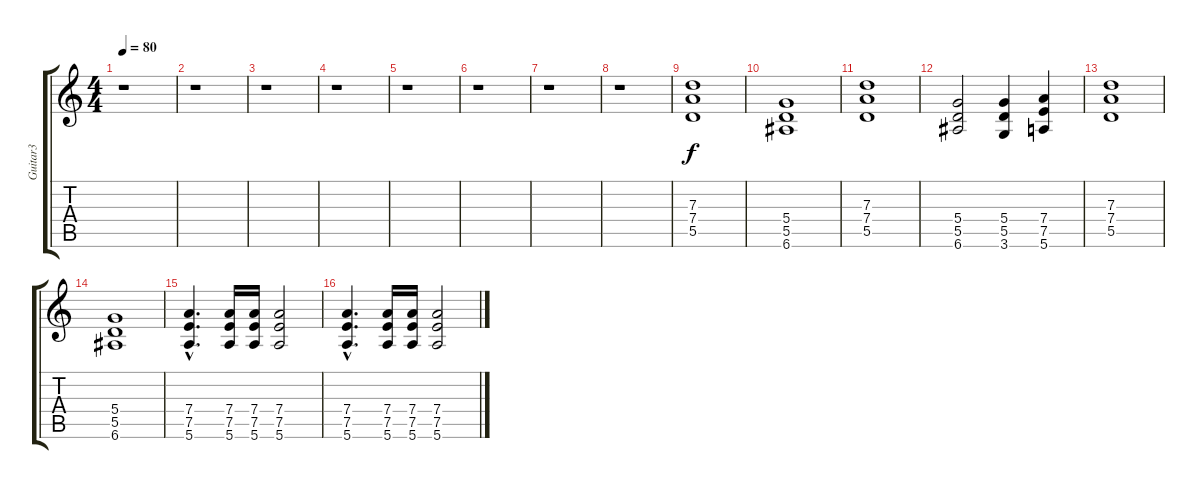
\track ("Guitar3" "Guitar3") {instrument distortionguitar}
\staff {score tabs}
\tuning (E4 B3 G3 D3 A2 E2) {hide}
\ts (4 4)
\tempo 80
\clef g2
\ks c
r.1{dy f} |
r.1 |
r.1 |
r.1 |
r.1 |
r.1 |
r.1 |
r.1 |
(7.3 7.4 5.5).1 |
(5.4 5.5 6.6).1 |
(7.3 7.4 5.5).1 |
(5.4 5.5 6.6).2 (5.4 5.5 3.6).4 (7.4 7.5 5.6).4 |
(7.3 7.4 5.5).1 |
(5.4 5.5 6.6).1 |
(7.4{hac} 7.5{hac} 5.6{hac}).4{d} (7.4 7.5 5.6).16 (7.4 7.5 5.6).16 (7.4 7.5 5.6).2 |
(7.4{hac} 7.5{hac} 5.6{hac}).4{d} (7.4 7.5 5.6).16 (7.4 7.5 5.6).16 (7.4 7.5 5.6).2
